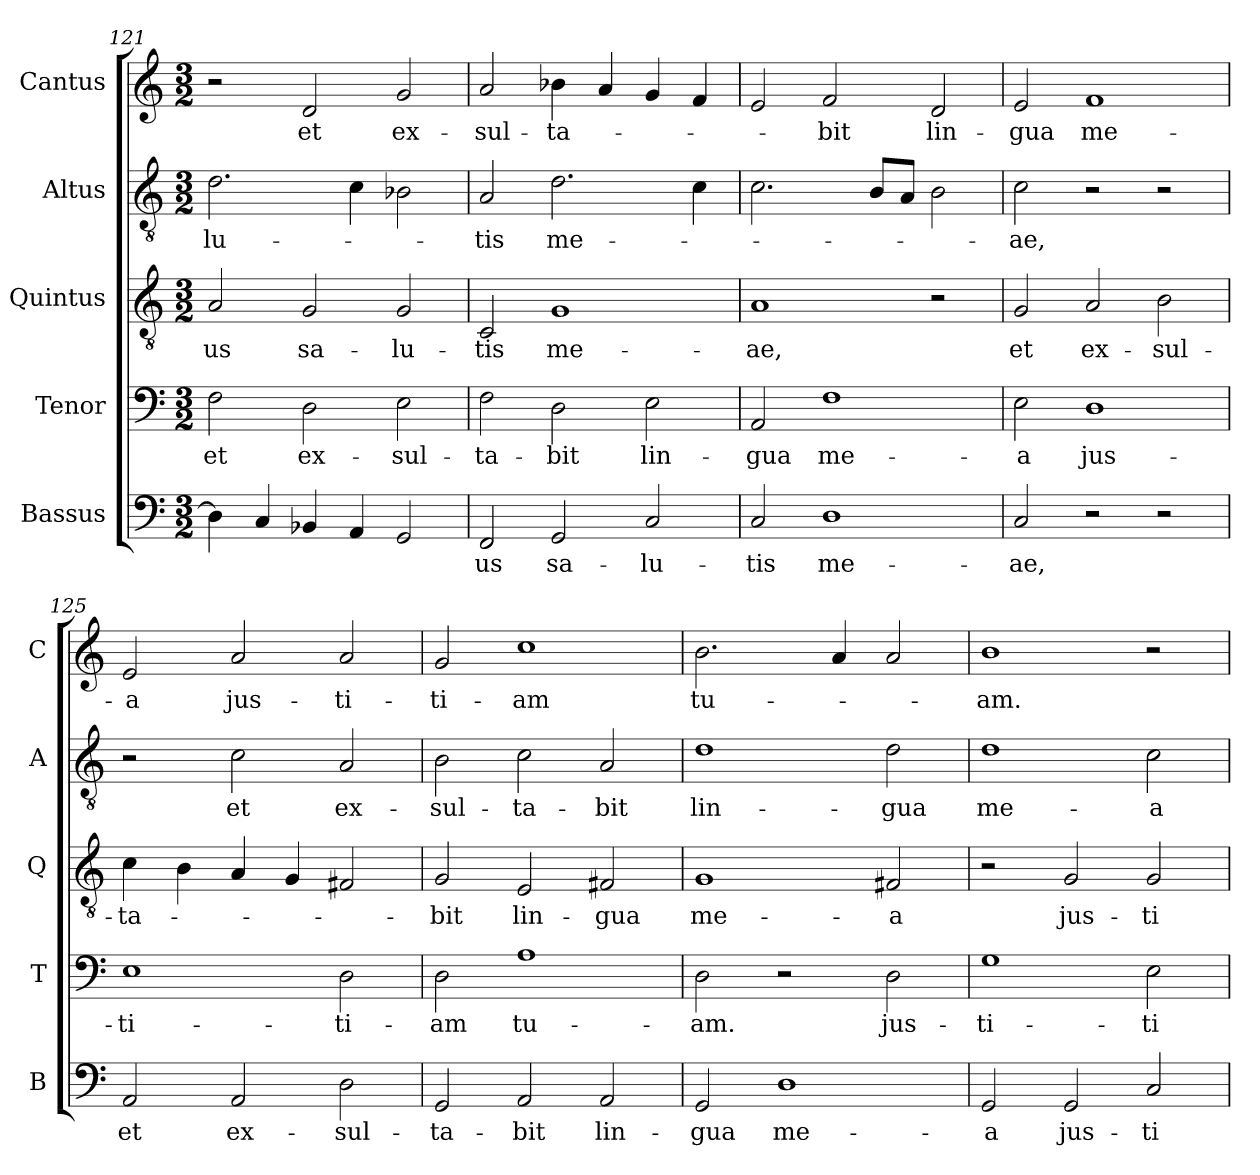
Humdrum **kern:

**kern	**text	**kern	**text	**kern	**text	**kern	**text	**kern	**text
*part5	*part5	*part4	*part4	*part3	*part3	*part2	*part2	*part1	*part1
*staff5	*staff5	*staff4	*staff4	*staff3	*staff3	*staff2	*staff2	*staff1	*staff1
*I"Bassus	*	*I"Tenor	*	*I"Quintus	*	*I"Altus	*	*I"Cantus	*
*I'B	*	*I'T	*	*I'Q	*	*I'A	*	*I'C	*
!!LO:LB:g=z
*clefF4	*	*clefF4	*	*clefGv2	*	*clefGv2	*	*clefG2	*
*k[]	*	*k[]	*	*k[]	*	*k[]	*	*k[]	*
*C:	*	*C:	*	*C:	*	*C:	*	*C:	*
*M3/2	*	*M3/2	*	*M3/2	*	*M3/2	*	*M3/2	*
=121	=121	=121	=121	=121	=121	=121	=121	=121	=121
!	!	!	!LO:LY:b	!	!LO:LY:b	!	!LO:LY:b	!	!
4D\]	.	2F\	et	2A/	-us	2.d\	-lu-	2r	.
4C/	.	.	.	.	.	.	.	.	.
!	!	!	!LO:LY:b	!	!LO:LY:b	!	!	!	!LO:LY:b
4BB-X/	.	2D\	ex-	2G/	sa-	.	.	2d/	et
4AA/	.	.	.	.	.	4c\	.	.	.
!	!	!	!LO:LY:b	!	!LO:LY:b	!	!	!	!LO:LY:b
2GG/	.	2E\	-sul-	2G/	-lu-	2B-X\	.	2g/	ex-
=122	=122	=122	=122	=122	=122	=122	=122	=122	=122
!	!LO:LY:b	!	!LO:LY:b	!	!LO:LY:b	!	!LO:LY:b	!	!LO:LY:b
2FF/	-us	2F\	-ta-	2C/	-tis	2A/	-tis	2a/	-sul-
!	!LO:LY:b	!	!LO:LY:b	!	!LO:LY:b	!	!LO:LY:b	!	!LO:LY:b
2GG/	sa-	2D\	-bit	1G	me-	2.d\	me-	4b-X\	-ta-
.	.	.	.	.	.	.	.	4a/	.
!	!LO:LY:b	!	!LO:LY:b	!	!	!	!	!	!
2C/	-lu-	2E\	lin-	.	.	.	.	4g/	.
.	.	.	.	.	.	4c\	.	4f/	.
=123	=123	=123	=123	=123	=123	=123	=123	=123	=123
!	!LO:LY:b	!	!LO:LY:b	!	!LO:LY:b	!	!	!	!
2C/	-tis	2AA/	-gua	1A	-ae,	2.c\	.	2e/	.
!	!LO:LY:b	!	!LO:LY:b	!	!	!	!	!	!LO:LY:b
1D	me-	1F	me-	.	.	.	.	2f/	-bit
.	.	.	.	.	.	8B/L	.	.	.
.	.	.	.	.	.	8A/J	.	.	.
!	!	!	!	!	!	!	!	!	!LO:LY:b
.	.	.	.	2r	.	2B\	.	2d/	lin-
=124	=124	=124	=124	=124	=124	=124	=124	=124	=124
!	!LO:LY:b	!	!LO:LY:b	!	!LO:LY:b	!	!LO:LY:b	!	!LO:LY:b
2C/	-ae,	2E\	-a	2G/	et	2c\	-ae,	2e/	-gua
!	!	!	!LO:LY:b	!	!LO:LY:b	!	!	!	!LO:LY:b
2r	.	1D	jus-	2A/	ex-	2r	.	1f	me-
!	!	!	!	!	!LO:LY:b	!	!	!	!
2r	.	.	.	2B\	-sul-	2r	.	.	.
=125	=125	=125	=125	=125	=125	=125	=125	=125	=125
!	!LO:LY:b	!	!LO:LY:b	!	!LO:LY:b	!	!	!	!LO:LY:b
2AA/	et	1E	-ti-	4c\	-ta-	2r	.	2e/	-a
.	.	.	.	4B\	.	.	.	.	.
!	!LO:LY:b	!	!	!	!	!	!LO:LY:b	!	!LO:LY:b
2AA/	ex-	.	.	4A/	.	2c\	et	2a/	jus-
.	.	.	.	4G/	.	.	.	.	.
!	!LO:LY:b	!	!LO:LY:b	!	!	!	!LO:LY:b	!	!LO:LY:b
2D\	-sul-	2D\	-ti-	2F#X/	.	2A/	ex-	2a/	-ti-
!!LO:LB:g=z
=126	=126	=126	=126	=126	=126	=126	=126	=126	=126
!	!LO:LY:b	!	!LO:LY:b	!	!LO:LY:b	!	!LO:LY:b	!	!LO:LY:b
2GG/	-ta-	2D\	-am	2G/	-bit	2B\	-sul-	2g/	-ti-
!	!LO:LY:b	!	!LO:LY:b	!	!LO:LY:b	!	!LO:LY:b	!	!LO:LY:b
2AA/	-bit	1A	tu-	2E/	lin-	2c\	-ta-	1cc	-am
!	!LO:LY:b	!	!	!	!LO:LY:b	!	!LO:LY:b	!	!
2AA/	lin-	.	.	2F#X/	-gua	2A/	-bit	.	.
=127	=127	=127	=127	=127	=127	=127	=127	=127	=127
!	!LO:LY:b	!	!LO:LY:b	!	!LO:LY:b	!	!LO:LY:b	!	!LO:LY:b
2GG/	-gua	2D\	-am.	1G	me-	1d	lin-	2.b\	tu-
!	!LO:LY:b	!	!	!	!	!	!	!	!
1D	me-	2r	.	.	.	.	.	.	.
.	.	.	.	.	.	.	.	4a/	.
!	!	!	!LO:LY:b	!	!LO:LY:b	!	!LO:LY:b	!	!
.	.	2D\	jus-	2F#X/	-a	2d\	-gua	2a/	.
=128	=128	=128	=128	=128	=128	=128	=128	=128	=128
!	!LO:LY:b	!	!LO:LY:b	!	!	!	!LO:LY:b	!	!LO:LY:b
2GG/	-a	1G	-ti-	2r	.	1d	me-	1b	-am.
!	!LO:LY:b	!	!	!	!LO:LY:b	!	!	!	!
2GG/	jus-	.	.	2G/	jus-	.	.	.	.
!	!LO:LY:b	!	!LO:LY:b	!	!LO:LY:b	!	!LO:LY:b	!	!
2C/	-ti-	2E\	-ti-	2G/	-ti-	2c\	-a	2r	.
=	=	=	=	=	=	=	=	=	=
*-	*-	*-	*-	*-	*-	*-	*-	*-	*-
